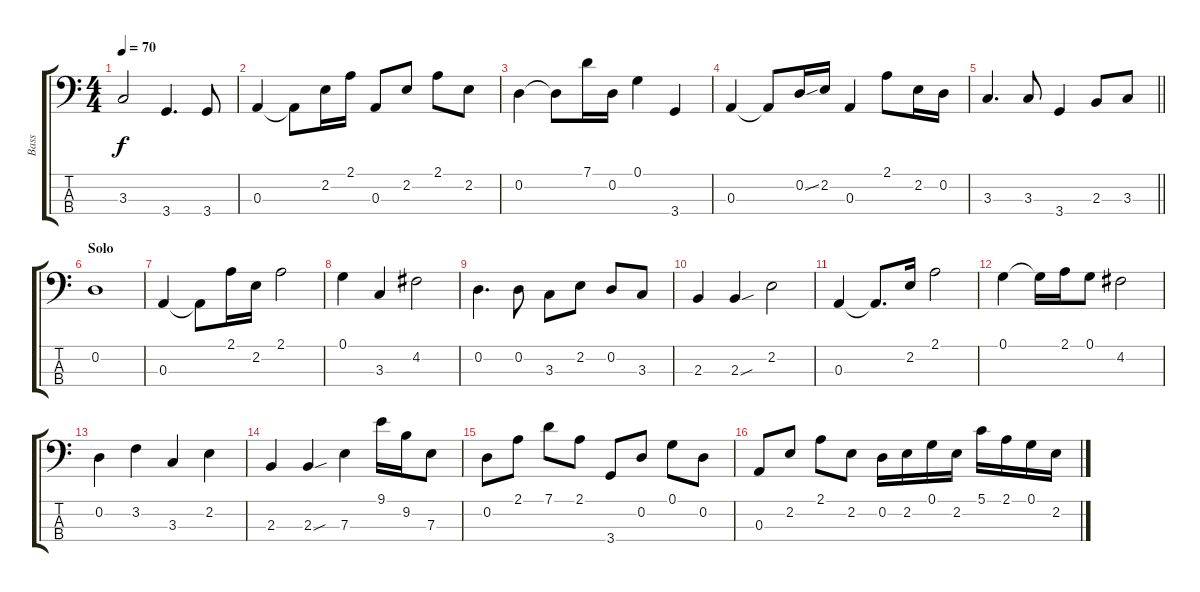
\track ("Bass" "Bass") {instrument electricbassfinger}
\staff {score tabs}
\tuning (G2 D2 A1 E1) {hide}
\ts (4 4)
\tempo 70
\clef f4
\ks c
3.3.2{dy f} 3.4.4{d} 3.4.8 |
0.3.4 0.3{t}.8 2.2.16 2.1.16 0.3.8 2.2.8 2.1.8 2.2.8 |
0.2.4 0.2{t}.8 7.1.16 0.2.16 0.1.4 3.4.4 |
0.3.4 0.3{t}.8 0.2{ss}.16 2.2.16 0.3.4 2.1.8 2.2.16 0.2.16 |
\barLineRight lightlight
3.3.4{d} 3.3.8 3.4.4 2.3.8 3.3.8 |
\section ("" "Solo")
0.2.1 |
0.3.4 0.3{t}.8 2.1.16 2.2.16 2.1.2 |
0.1.4 3.3.4 4.2.2 |
0.2.4{d} 0.2.8 3.3.8 2.2.8 0.2.8 3.3.8 |
2.3.4 2.3{sou}.4 2.2.2 |
0.3.4 0.3{t}.8{d} 2.2.16 2.1.2 |
0.1.4 0.1{t}.16 2.1.16 0.1.8 4.2.2 |
0.2.4 3.2.4 3.3.4 2.2.4 |
2.3.4 2.3{sou}.4 7.3.4 9.1.16 9.2.16 7.3.8 |
0.2.8 2.1.8 7.1.8 2.1.8 3.4.8 0.2.8 0.1.8 0.2.8 |
0.3.8 2.2.8 2.1.8 2.2.8 0.2.16 2.2.16 0.1.16 2.2.16 5.1.16 2.1.16 0.1.16 2.2.16
